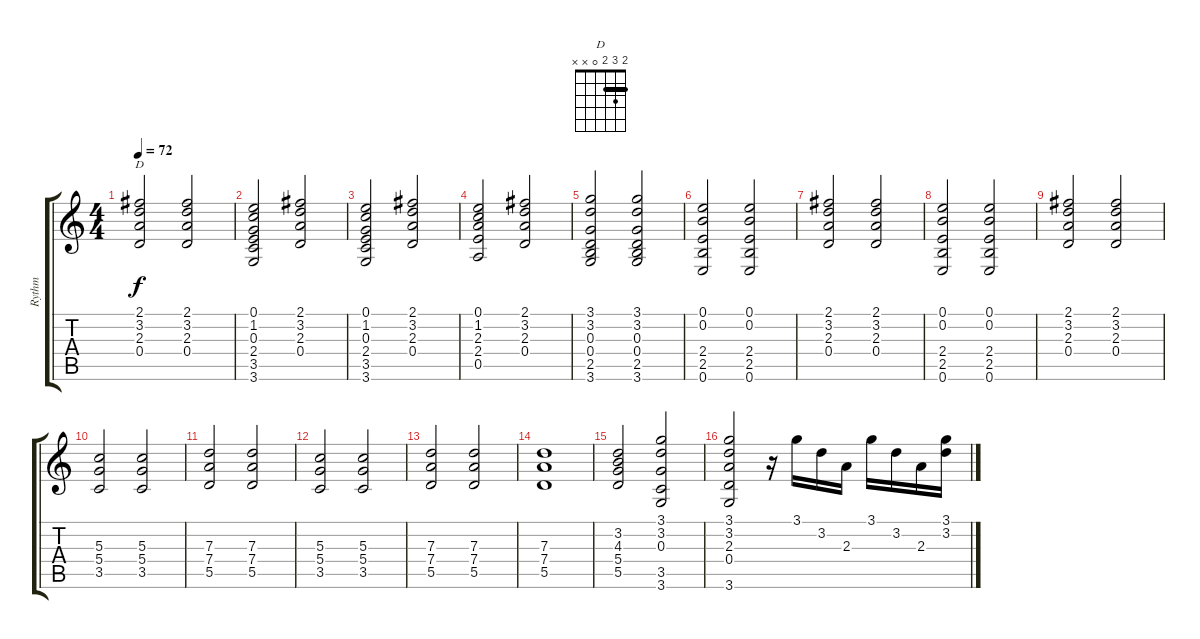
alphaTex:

\track ("Rythm" "Rythm") {instrument acousticguitarsteel}
\staff {score tabs}
\tuning (E4 B3 G3 D3 A2 E2) {hide}
\chord ("D" 2 3 2 0 x x) {barre 2}
\ts (4 4)
\tempo 72
\clef g2
\ks c
(2.1 3.2 2.3 0.4).2{ch "D" dy f} (2.1 3.2 2.3 0.4).2 |
(0.1 1.2 0.3 2.4 3.5 3.6).2 (2.1 3.2 2.3 0.4).2 |
(0.1 1.2 0.3 2.4 3.5 3.6).2 (2.1 3.2 2.3 0.4).2 |
(0.1 1.2 2.3 2.4 0.5).2 (2.1 3.2 2.3 0.4).2 |
(3.1 3.2 0.3 0.4 2.5 3.6).2 (3.1 3.2 0.3 0.4 2.5 3.6).2 |
(0.1 0.2 2.4 2.5 0.6).2 (0.1 0.2 2.4 2.5 0.6).2 |
(2.1 3.2 2.3 0.4).2 (2.1 3.2 2.3 0.4).2 |
(0.1 0.2 2.4 2.5 0.6).2 (0.1 0.2 2.4 2.5 0.6).2 |
(2.1 3.2 2.3 0.4).2 (2.1 3.2 2.3 0.4).2 |
(5.3 5.4 3.5).2 (5.3 5.4 3.5).2 |
(7.3 7.4 5.5).2 (7.3 7.4 5.5).2 |
(5.3 5.4 3.5).2 (5.3 5.4 3.5).2 |
(7.3 7.4 5.5).2 (7.3 7.4 5.5).2 |
(7.3 7.4 5.5).1 |
(3.2 4.3 5.4 5.5).2 (3.1 3.2 0.3 3.5 3.6).2 |
(3.1 3.2 2.3 0.4 3.6).2 r.16 3.1.16 3.2.16 2.3.16 3.1.16 3.2.16 2.3.16 (3.1 3.2).16
